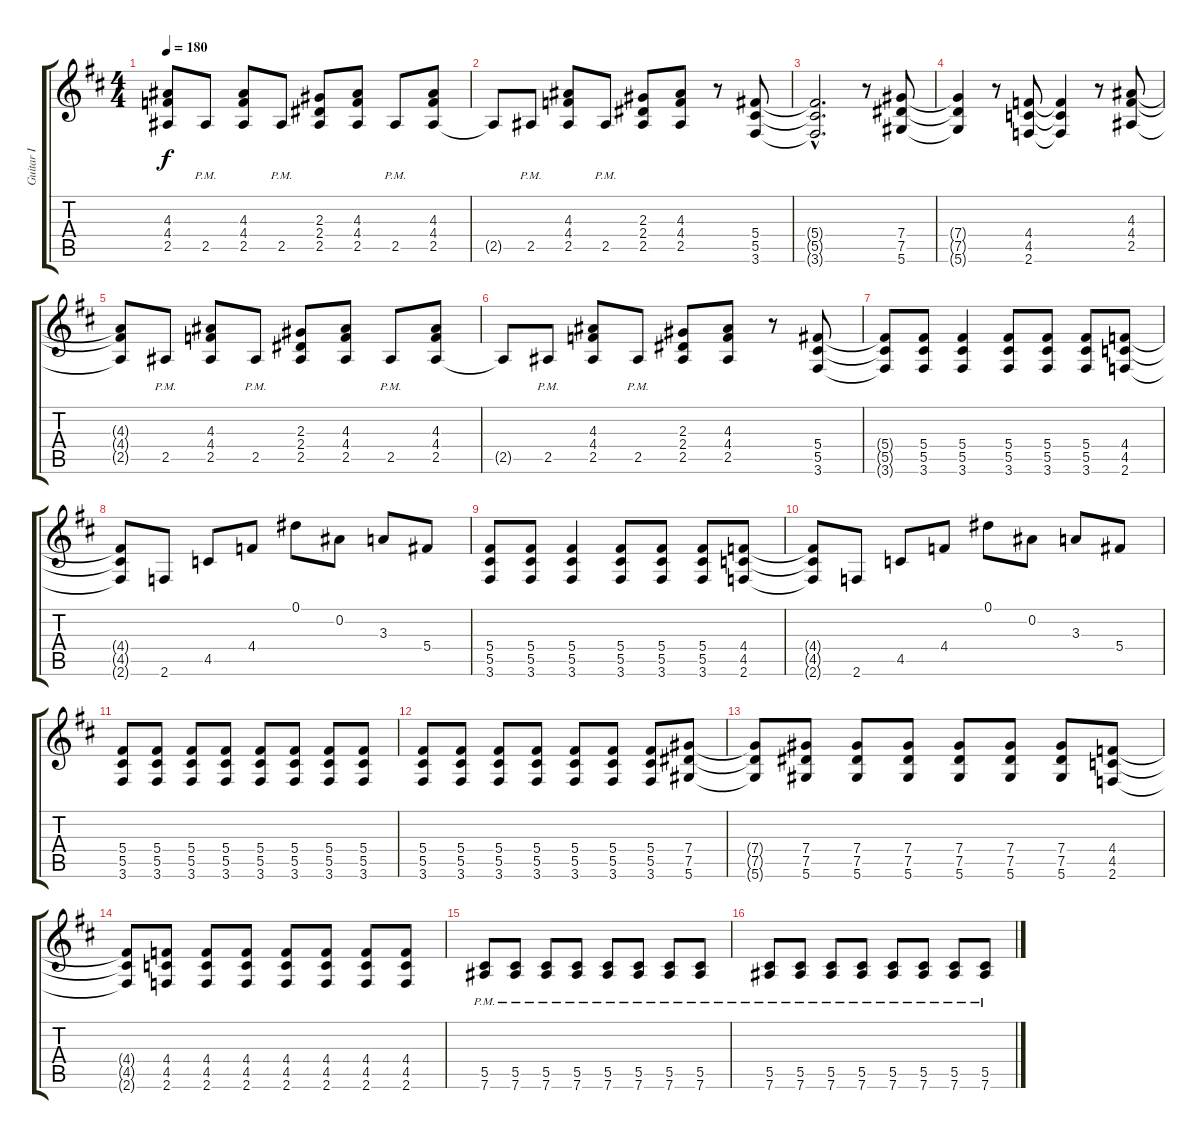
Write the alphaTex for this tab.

\track ("Guitar I" "Guitar I") {instrument distortionguitar}
\staff {score tabs}
\tuning (Eb4 Bb3 Gb3 Db3 Ab2 Eb2) {hide}
\ts (4 4)
\tempo 180
\clef g2
\ks bminor
(4.3{t} 4.4{t} 2.5{t}).8{dy f} 2.5{pm}.8 (4.3 4.4 2.5).8 2.5{pm}.8 (2.3 2.4 2.5).8 (4.3 4.4 2.5).8 2.5{pm}.8 (4.3 4.4 2.5).8 |
2.5{t}.8 2.5{pm}.8 (4.3 4.4 2.5).8 2.5{pm}.8 (2.3 2.4 2.5).8 (4.3 4.4 2.5).8 r.8 (5.4 5.5 3.6).8 |
(5.4{hac t} 5.5{hac t} 3.6{hac t}).2{d} r.8 (7.4 7.5 5.6).8 |
(7.4{t} 7.5{t} 5.6{t}).4 r.8 (4.4 4.5 2.6).8 (4.4{t} 4.5{t} 2.6{t}).4 r.8 (4.3 4.4 2.5).8 |
(4.3{t} 4.4{t} 2.5{t}).8 2.5{pm}.8 (4.3 4.4 2.5).8 2.5{pm}.8 (2.3 2.4 2.5).8 (4.3 4.4 2.5).8 2.5{pm}.8 (4.3 4.4 2.5).8 |
2.5{t}.8 2.5{pm}.8 (4.3 4.4 2.5).8 2.5{pm}.8 (2.3 2.4 2.5).8 (4.3 4.4 2.5).8 r.8 (5.4 5.5 3.6).8 |
(5.4{t} 5.5{t} 3.6{t}).8 (5.4 5.5 3.6).8 (5.4 5.5 3.6).4 (5.4 5.5 3.6).8 (5.4 5.5 3.6).8 (5.4 5.5 3.6).8 (4.4 4.5 2.6).8 |
(4.4{t} 4.5{t} 2.6{t}).8 2.6.8 4.5.8 4.4.8 0.1.8 0.2.8 3.3.8 5.4.8 |
(5.4 5.5 3.6).8 (5.4 5.5 3.6).8 (5.4 5.5 3.6).4 (5.4 5.5 3.6).8 (5.4 5.5 3.6).8 (5.4 5.5 3.6).8 (4.4 4.5 2.6).8 |
(4.4{t} 4.5{t} 2.6{t}).8 2.6.8 4.5.8 4.4.8 0.1.8 0.2.8 3.3.8 5.4.8 |
(5.4 5.5 3.6).8 (5.4 5.5 3.6).8 (5.4 5.5 3.6).8 (5.4 5.5 3.6).8 (5.4 5.5 3.6).8 (5.4 5.5 3.6).8 (5.4 5.5 3.6).8 (5.4 5.5 3.6).8 |
(5.4 5.5 3.6).8 (5.4 5.5 3.6).8 (5.4 5.5 3.6).8 (5.4 5.5 3.6).8 (5.4 5.5 3.6).8 (5.4 5.5 3.6).8 (5.4 5.5 3.6).8 (7.4 7.5 5.6).8 |
(7.4{t} 7.5{t} 5.6{t}).8 (7.4 7.5 5.6).8 (7.4 7.5 5.6).8 (7.4 7.5 5.6).8 (7.4 7.5 5.6).8 (7.4 7.5 5.6).8 (7.4 7.5 5.6).8 (4.4 4.5 2.6).8 |
(4.4{t} 4.5{t} 2.6{t}).8 (4.4 4.5 2.6).8 (4.4 4.5 2.6).8 (4.4 4.5 2.6).8 (4.4 4.5 2.6).8 (4.4 4.5 2.6).8 (4.4 4.5 2.6).8 (4.4 4.5 2.6).8 |
(5.5{pm} 7.6{pm}).8 (5.5{pm} 7.6{pm}).8 (5.5{pm} 7.6{pm}).8 (5.5{pm} 7.6{pm}).8 (5.5{pm} 7.6{pm}).8 (5.5{pm} 7.6{pm}).8 (5.5{pm} 7.6{pm}).8 (5.5{pm} 7.6{pm}).8 |
(5.5{pm} 7.6{pm}).8 (5.5{pm} 7.6{pm}).8 (5.5{pm} 7.6{pm}).8 (5.5{pm} 7.6{pm}).8 (5.5{pm} 7.6{pm}).8 (5.5{pm} 7.6{pm}).8 (5.5{pm} 7.6{pm}).8 (5.5{pm} 7.6{pm}).8
